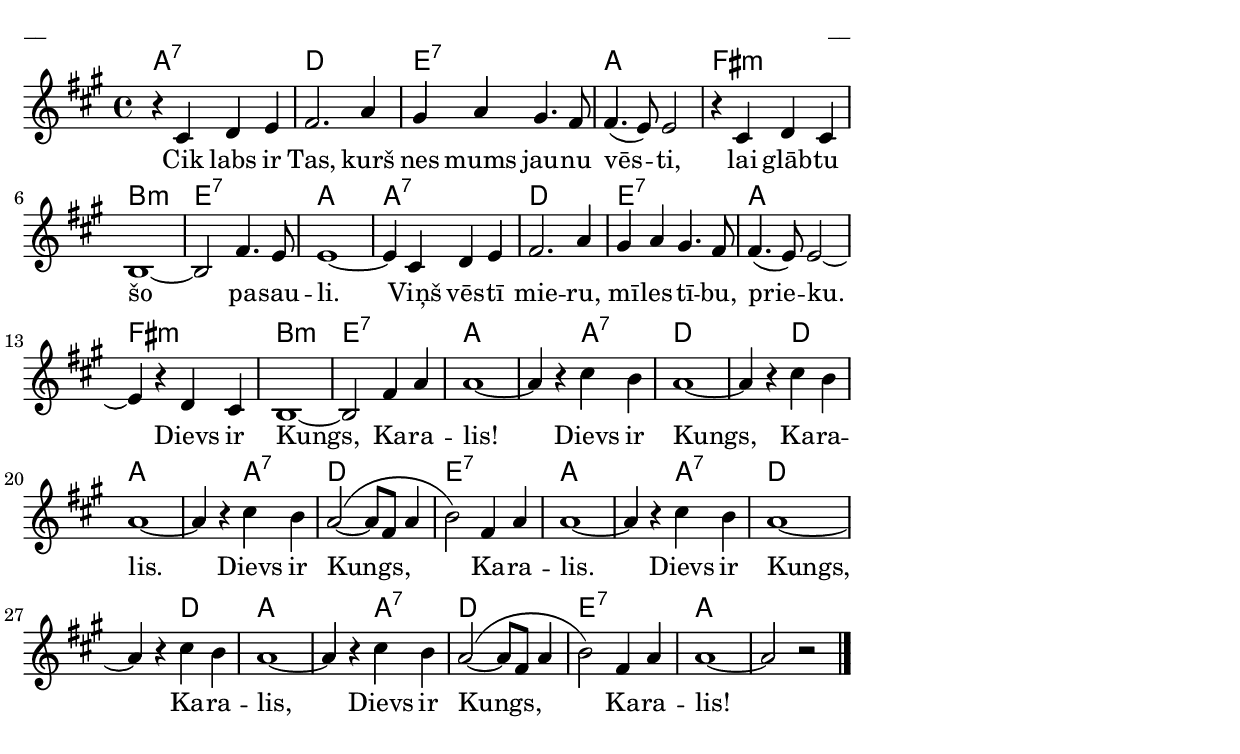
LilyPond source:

\version "2.13.18"


\paper {
line-width = 14\cm
left-margin = 0.4\cm
between-system-padding = 0.1\cm
between-system-space = 0.1\cm
}

\layout {
indent = #0
ragged-last = ##f
}

chordsA = \chordmode {
a1:7 d e:7 a fis:min b:min e:7 a a:7 d e:7 a fis:min b:min e:7 a1. a2:7 d1. d2 a1. a2:7 d1 e:7 a1. a2:7 d1. d2 a1. a2:7 d1 e:7 a1. s2
}

voiceA = \relative c'{
\clef "treble"
\key a \major
\time 4/4

r4 cis d e | fis2. a4 | gis a gis4. fis8 | fis4. (e8) e2 | r4 cis d cis| b1~ | b2 fis'4. e8 | e1~ |
e4 cis d e | fis2. a4 | gis4 a gis4. fis8 | fis4. (e8) e2~ | e4 r d cis | b1~ | b2 fis'4 a | a1~ |
a4 r cis b | a1~ | a4 r cis b | a1~ | a4 r cis b | a2~ (a8 [fis] a4 | b2) fis4 a | a1~ | a4 r cis b | a1~ | a4 r cis b | a1~ | a4 r cis b | a2~ (a8 [fis] a4 | b2) fis4 a | a1~ | a2 r \bar"|." 
}

lyricA = \lyricmode {
Cik labs ir Tas, kurš nes mums jau -- nu vēs -- ti, lai glāb -- tu šo pa -- sau -- li. Viņš vēs -- tī mie -- ru, mī -- les -- tī -- bu, prie -- ku. Dievs ir Kungs, Ka -- ra -- lis! Dievs ir Kungs, Ka -- ra -- lis. Dievs ir Kungs, Ka -- ra -- lis. Dievs ir Kungs, Ka -- ra -- lis, Dievs ir Kungs, Ka -- ra -- lis!
}


fullScore = <<
\new ChordNames { \chordsA }
\new Staff {
<<
\new Voice = "voiceA" { \oneVoice \autoBeamOff \voiceA }
\lyricsto "voiceA" \new Lyrics \lyricA
>>
}
>>


\score {
\fullScore
\header { piece = "__" opus = "__" }
}
\markup { \with-color #(x11-color 'white) \sans \smaller "aaa" }
\score {
\unfoldRepeats
\fullScore
\midi {
\context { \Staff \remove "Staff_performer" }
\context { \Voice \consists "Staff_performer" }
}
}